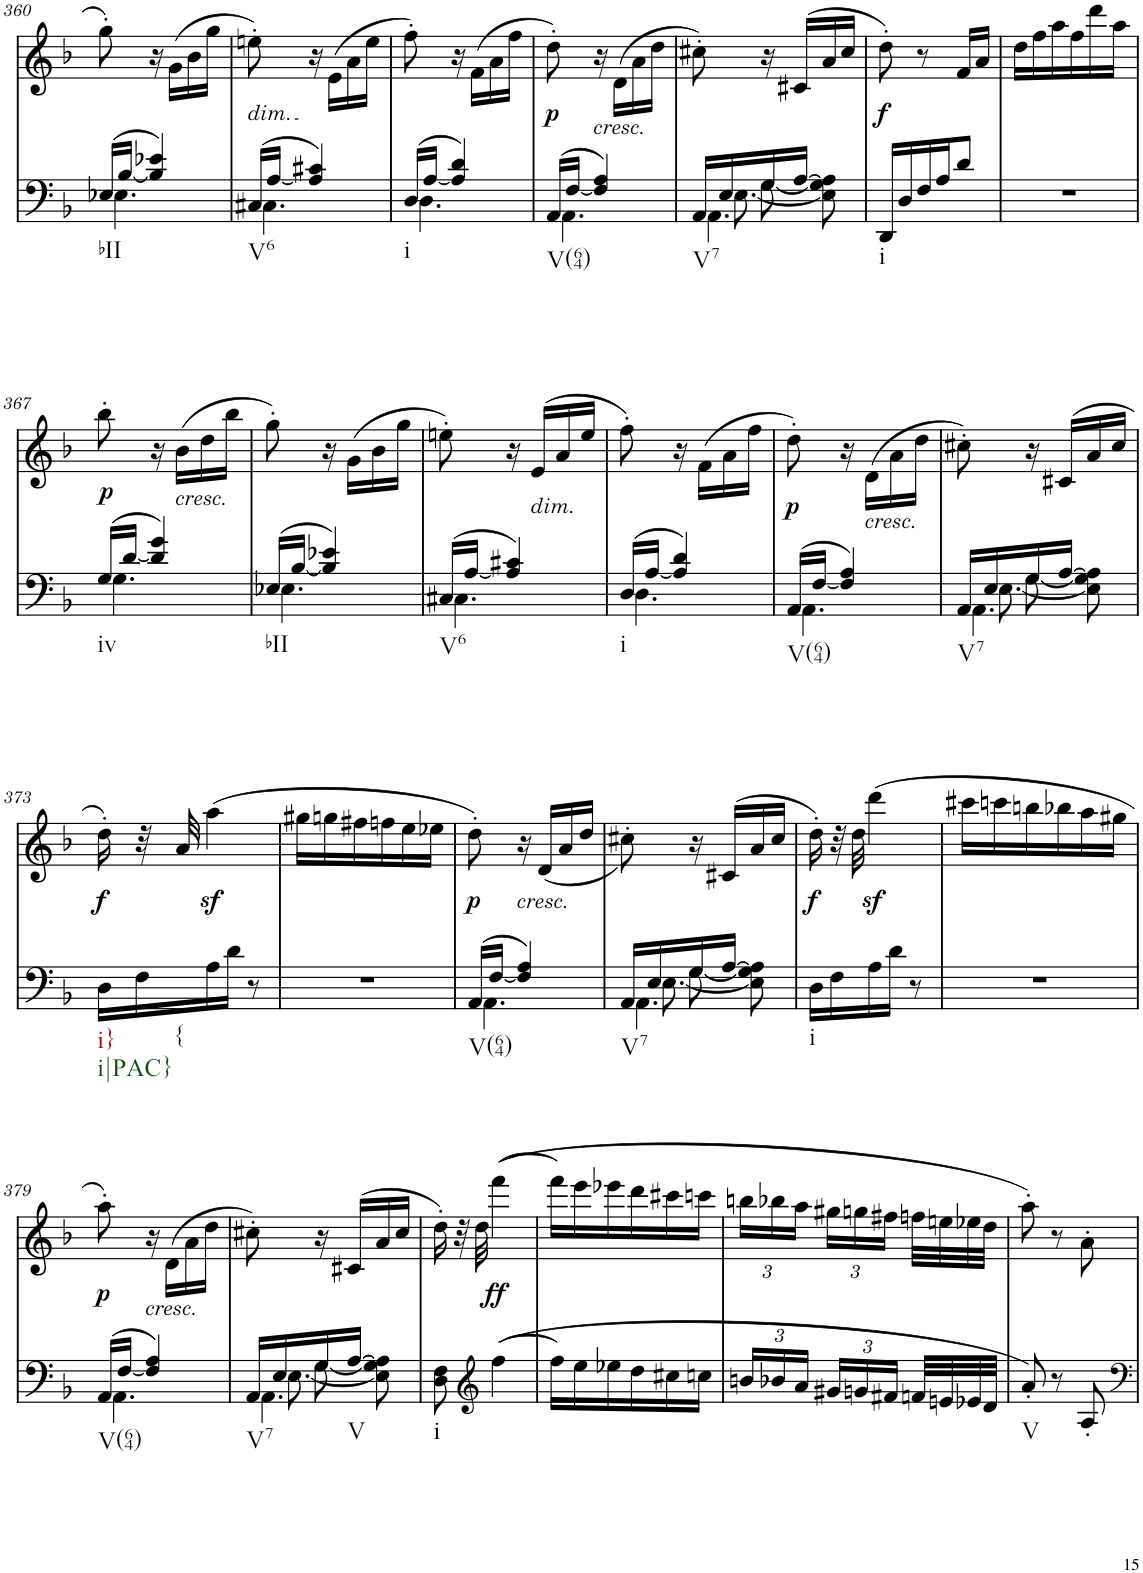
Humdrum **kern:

**kern	**kern	**text	**dynam
*part2	*part1	*part1	*part1
*staff2	*staff1	*staff1	*staff1
*I"Piano	*I"Piano	*	*
*I'Pno	*I'Pno	*	*
!!LO:PB:g=z
*clefF4	*clefG2	*	*
*k[b-]	*k[b-]	*	*
*d:	*d:	*	*
*M3/8	*M3/8	*	*
=360	=360	=360	=360
*^	*	*	*
!LO:TX:b:t=bII	!	!	!	!
(16E-X/LL	4.E-\	8gg'\	.	.
[<16B-/JJ	.	.	.	.
4B-/] 4e-X/)	.	16r	.	.
.	.	(16g\LL	.	.
.	.	16b-\	.	.
.	.	16gg\JJ	.	.
=361	=361	=361	=361	=361
!	!	!LO:TX:b:i:t=dim.	!	!
!LO:TX:b:t=V6	!	!	!	!
(16C#X/LL	4.C#\	8een'\)	.	.
[<16A/JJ	.	.	.	.
4A/] 4c#X/)	.	16r	.	.
.	.	(16e\LL	.	.
.	.	16a\	.	.
.	.	16ee\JJ	.	.
=362	=362	=362	=362	=362
!LO:TX:b:t=i	!	!	!	!
(16D/LL	4.D\	8ff'\)	.	.
[<16A/JJ	.	.	.	.
4A/] 4d/)	.	16r	.	.
.	.	(16f\LL	.	.
.	.	16a\	.	.
.	.	16ff\JJ	.	.
=363	=363	=363	=363	=363
!LO:TX:b:t=V(64)	!	!	!	!
!	!	!	!LO:LY:b	!LO:DY:b
(16AA/LL	4.AA\	8dd'\)	p	p
[<16F/JJ	.	.	.	.
!	!	!LO:TX:b:i:t=cresc.	!	!
4F/] 4A/)	.	16r	.	.
.	.	(16d\LL	.	.
.	.	16a\	.	.
.	.	16dd\JJ	.	.
=364	=364	=364	=364	=364
*^	*^	*	*	*
!LO:TX:b:t=V7	!	!	!	!	!	!
16AA/LL	4.AA\	16ryy	8ryy	8cc#X'\)	.	.
[<16E/	.	8.E\	.	.	.	.
[<16G/	.	.	8G\	16r	.	.
[16A/JJ	.	.	.	(16c#X/LL	.	.
8E\] 8G\] 8A\]	.	8ryy	8ryy	16a/	.	.
.	.	.	.	16cc#/JJ	.	.
*v	*v	*v	*v	*	*	*
=365	=365	=365	=365
!LO:TX:b:t=i	!	!	!
!	!	!LO:LY:b	!LO:DY:b
16DD/LL	8dd'\)	f	f
16D/	.	.	.
16F/	8r	.	.
16A/J	.	.	.
8d/J	16f/LL	.	.
.	16a/JJ	.	.
=366	=366	=366	=366
4.r	16dd\LL	.	.
.	16ff\	.	.
.	16aa\	.	.
.	16ff\	.	.
.	16ddd\	.	.
.	16aa\JJ	.	.
!!LO:LB:g=z
=367	=367	=367	=367
*^	*	*	*
!LO:TX:b:t=iv	!	!	!	!
!	!	!	!LO:LY:b	!LO:DY:b
(16G/LL	4.G\	8bb-'\	p	p
[<16d/JJ	.	.	.	.
4d/] 4g/)	.	16r	.	.
!	!	!LO:TX:b:i:t=cresc.	!	!
.	.	(16b-\LL	.	.
.	.	16dd\	.	.
.	.	16bb-\JJ	.	.
=368	=368	=368	=368	=368
!LO:TX:b:t=bII	!	!	!	!
(16E-X/LL	4.E-\	8gg'\)	.	.
[<16B-/JJ	.	.	.	.
4B-/] 4e-X/)	.	16r	.	.
.	.	(16g\LL	.	.
.	.	16b-\	.	.
.	.	16gg\JJ	.	.
=369	=369	=369	=369	=369
!LO:TX:b:t=V6	!	!	!	!
(16C#X/LL	4.C#\	8een'\)	.	.
[<16A/JJ	.	.	.	.
4A/] 4c#X/)	.	16r	.	.
!	!	!LO:TX:b:i:t=dim.	!	!
.	.	(16e/LL	.	.
.	.	16a/	.	.
.	.	16ee/JJ	.	.
=370	=370	=370	=370	=370
!LO:TX:b:t=i	!	!	!	!
(16D/LL	4.D\	8ff'\)	.	.
[<16A/JJ	.	.	.	.
4A/] 4d/)	.	16r	.	.
.	.	(16f\LL	.	.
.	.	16a\	.	.
.	.	16ff\JJ	.	.
=371	=371	=371	=371	=371
!LO:TX:b:t=V(64)	!	!	!	!
!	!	!	!LO:LY:b	!LO:DY:b
(16AA/LL	4.AA\	8dd'\)	p	p
[<16F/JJ	.	.	.	.
4F/] 4A/)	.	16r	.	.
!	!	!LO:TX:b:i:t=cresc.	!	!
.	.	(16d\LL	.	.
.	.	16a\	.	.
.	.	16dd\JJ	.	.
=372	=372	=372	=372	=372
*^	*^	*	*	*
!LO:TX:b:t=V7	!	!	!	!	!	!
16AA/LL	4.AA\	16ryy	8ryy	8cc#X'\)	.	.
[<16E/	.	8.E\	.	.	.	.
[<16G/	.	.	8G\	16r	.	.
[16A/JJ	.	.	.	(16c#X/LL	.	.
8E\] 8G\] 8A\]	.	8ryy	8ryy	16a/	.	.
.	.	.	.	16cc#/JJ	.	.
*v	*v	*v	*v	*	*	*
!!LO:LB:g=z
=373	=373	=373	=373
!LO:TX:b:t=i}	!	!	!
!LO:TX:b:t=i|PAC}	!	!	!
!	!	!LO:LY:b	!LO:DY:b
16D\LL	16dd'\)	f	f
!LO:TX:b:t={	!	!	!
16F\	32r	.	.
.	32a/	.	.
16A\	(4aaz<\	.	.
16d\JJ	.	.	.
8r	.	.	.
=374	=374	=374	=374
!	!	!LO:LY:b	!
4.r	16gg#X\LL	>	.
.	16ggn\	.	.
.	16ff#X\	.	.
.	16ffn\	.	.
.	16ee\	.	.
.	16ee-X\JJ	.	.
=375	=375	=375	=375
*^	*	*	*
!LO:TX:b:t=V(64)	!	!	!	!
!	!	!	!LO:LY:b	!LO:DY:b
(16AA/LL	4.AA\	8dd'\)	p	p
[<16F/JJ	.	.	.	.
!	!	!LO:TX:b:i:t=cresc.	!	!
4F/] 4A/)	.	16r	.	.
.	.	(<16d/LL	.	.
.	.	16a/	.	.
.	.	16dd/JJ	.	.
=376	=376	=376	=376	=376
*^	*^	*	*	*
!LO:TX:b:t=V7	!	!	!	!	!	!
16AA/LL	4.AA\	16ryy	8ryy	8cc#X'\)	.	.
[<16E/	.	8.E\	.	.	.	.
[<16G/	.	.	8G\	16r	.	.
[16A/JJ	.	.	.	(16c#X/LL	.	.
8E\] 8G\] 8A\]	.	8ryy	8ryy	16a/	.	.
.	.	.	.	16cc#/JJ	.	.
*v	*v	*v	*v	*	*	*
=377	=377	=377	=377
!LO:TX:b:t=i	!	!	!
!	!	!LO:LY:b	!LO:DY:b
16D\LL	16dd'\)	f	f
16F\	32r	.	.
.	32dd\	.	.
16A\	(4dddz<\	.	.
16d\JJ	.	.	.
8r	.	.	.
=378	=378	=378	=378
!	!	!LO:LY:b	!
4.r	16ccc#X\LL	>	.
.	16cccn\	.	.
.	16bbn\	.	.
.	16bb-X\	.	.
.	16aa\	.	.
.	16gg#X\JJ	.	.
!!LO:LB:g=z
=379	=379	=379	=379
*^	*	*	*
!LO:TX:b:t=V(64)	!	!	!	!
!	!	!	!LO:LY:b	!LO:DY:b
(16AA/LL	4.AA\	8aa'\)	p	p
[<16F/JJ	.	.	.	.
!	!	!LO:TX:b:i:t=cresc.	!	!
4F/] 4A/)	.	16r	.	.
.	.	(16d\LL	.	.
.	.	16a\	.	.
.	.	16dd\JJ	.	.
=380	=380	=380	=380	=380
*^	*^	*	*	*
!LO:TX:b:t=V7	!	!	!	!	!	!
16AA/LL	4.AA\	16ryy	8ryy	8cc#X'\)	.	.
[<16E/	.	8.E\	.	.	.	.
[<16G/	.	.	8G\	16r	.	.
!LO:TX:b:t=V	!	!	!	!	!	!
[16A/JJ	.	.	.	(16c#X/LL	.	.
8E\] 8G\] 8A\]	.	8ryy	8ryy	16a/	.	.
.	.	.	.	16cc#/JJ	.	.
*v	*v	*v	*v	*	*	*
=381	=381	=381	=381
!LO:TX:b:t=i	!	!	!
8D\ 8F\	16dd'\)	.	.
.	32r	.	.
.	32dd\	.	.
*clefG2	*	*	*
!	!	!LO:LY:b	!LO:DY:b
(>[4ff\	(>[4fff\	ff	ff
=382	=382	=382	=382
16ff\LL]	16fff\LL]	.	.
16ee\	16eee\	.	.
16ee-X\	16eee-X\	.	.
16dd\	16ddd\	.	.
16cc#X\	16ccc#X\	.	.
16ccn\JJ	16cccn\JJ	.	.
=383	=383	=383	=383
*Xbrackettup	*Xbrackettup	*	*
24bn/LL	24bbn\LL	.	.
24b-X/	24bb-X\	.	.
24a/JJ	24aa\JJ	.	.
24g#X/LL	24gg#X\LL	.	.
24gn/	24ggn\	.	.
24f#X/JJ	24ff#X\JJ	.	.
32fn/LLL	32ffn\LLL	.	.
32en/	32een\	.	.
32e-X/	32ee-X\	.	.
32d/JJJ	32dd\JJJ	.	.
=384	=384	=384	=384
!LO:TX:b:t=V	!	!	!
8a'/)	8aa'\)	.	.
8r	8r	.	.
8A'/	8a'\	.	.
=	=	=	=
*-	*-	*-	*-
